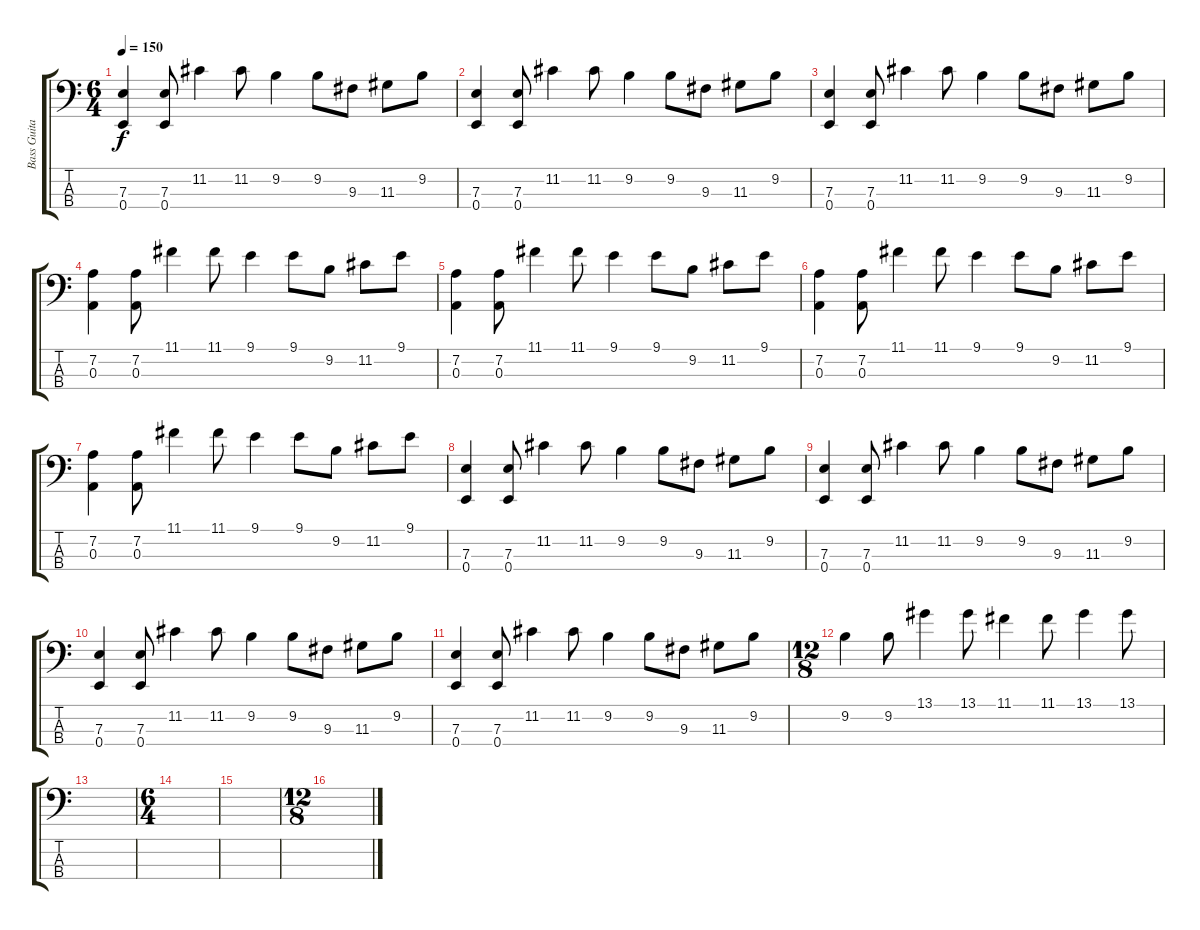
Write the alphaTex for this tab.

\track ("Bass Guitar" "Bass Guita") {instrument electricbassfinger}
\staff {score tabs}
\tuning (G2 D2 A1 E1) {hide}
\ts (6 4)
\tempo 150
\clef f4
\ks c
(7.3 0.4).4{dy f} (7.3 0.4).8 11.2.4 11.2.8 9.2.4 9.2.8 9.3.8 11.3.8 9.2.8 |
(7.3 0.4).4 (7.3 0.4).8 11.2.4 11.2.8 9.2.4 9.2.8 9.3.8 11.3.8 9.2.8 |
(7.3 0.4).4 (7.3 0.4).8 11.2.4 11.2.8 9.2.4 9.2.8 9.3.8 11.3.8 9.2.8 |
(7.2 0.3).4 (7.2 0.3).8 11.1.4 11.1.8 9.1.4 9.1.8 9.2.8 11.2.8 9.1.8 |
(7.2 0.3).4 (7.2 0.3).8 11.1.4 11.1.8 9.1.4 9.1.8 9.2.8 11.2.8 9.1.8 |
(7.2 0.3).4 (7.2 0.3).8 11.1.4 11.1.8 9.1.4 9.1.8 9.2.8 11.2.8 9.1.8 |
(7.2 0.3).4 (7.2 0.3).8 11.1.4 11.1.8 9.1.4 9.1.8 9.2.8 11.2.8 9.1.8 |
(7.3 0.4).4 (7.3 0.4).8 11.2.4 11.2.8 9.2.4 9.2.8 9.3.8 11.3.8 9.2.8 |
(7.3 0.4).4 (7.3 0.4).8 11.2.4 11.2.8 9.2.4 9.2.8 9.3.8 11.3.8 9.2.8 |
(7.3 0.4).4 (7.3 0.4).8 11.2.4 11.2.8 9.2.4 9.2.8 9.3.8 11.3.8 9.2.8 |
(7.3 0.4).4 (7.3 0.4).8 11.2.4 11.2.8 9.2.4 9.2.8 9.3.8 11.3.8 9.2.8 |
\ts (12 8)
9.2.4 9.2.8 13.1.4 13.1.8 11.1.4 11.1.8 13.1.4 13.1.8 |
|
\ts (6 4)
|
|
\ts (12 8)
